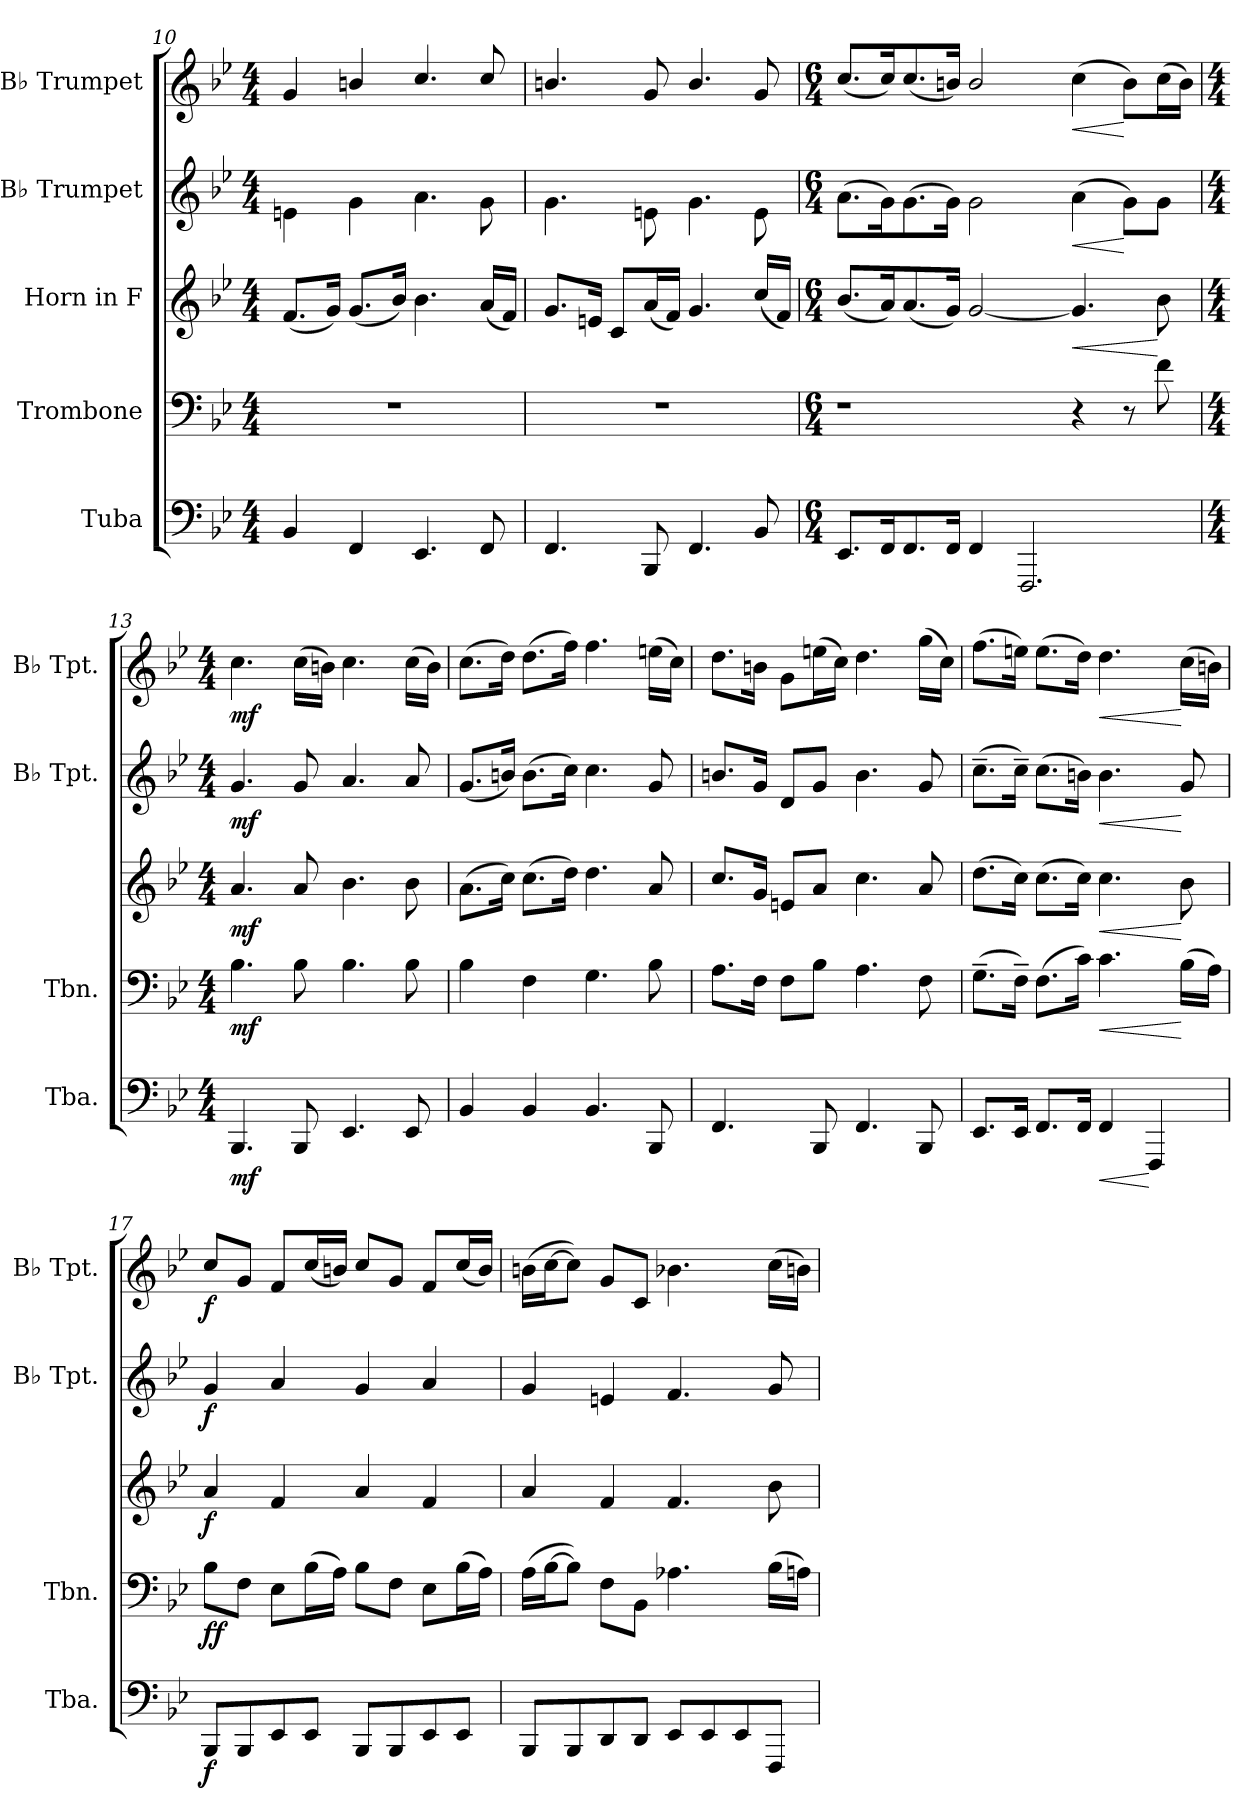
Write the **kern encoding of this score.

**kern	**dynam	**kern	**dynam	**kern	**dynam	**kern	**dynam	**kern	**dynam
*part5	*part5	*part4	*part4	*part3	*part3	*part2	*part2	*part1	*part1
*staff5	*staff5	*staff4	*staff4	*staff3	*staff3	*staff2	*staff2	*staff1	*staff1
*I"Tuba	*	*I"Trombone	*	*I"Horn in F	*	*I"B♭ Trumpet	*	*I"B♭ Trumpet	*
*I'Tba.	*	*I'Tbn.	*	*	*	*I'B♭ Tpt.	*	*I'B♭ Tpt.	*
*clefF4	*	*clefF4	*	*clefG2	*	*clefG2	*	*clefG2	*
*	*	*	*	*ITrd4c7	*	*ITrd1c2	*	*ITrd1c2	*
*k[b-e-]	*	*k[b-e-]	*	*k[b-e-a-]	*	*k[b-e-a-d-]	*	*k[b-e-a-d-]	*
*M4/4	*	*M4/4	*	*M4/4	*	*M4/4	*	*M4/4	*
=10	=10	=10	=10	=10	=10	=10	=10	=10	=10
4BB-/	.	1r	.	(8.B-/L	.	4dn\	.	4f/	.
.	.	.	.	16c/Jk)	.	.	.	.	.
4FF/	.	.	.	(8.c/L	.	4f\	.	4an/	.
.	.	.	.	16e-/Jk)	.	.	.	.	.
4.EE-/	.	.	.	4.e-\	.	4.g\	.	4.b-/	.
8FF/	.	.	.	(16d/LL	.	8f\	.	8b-/	.
.	.	.	.	16B-/JJ)	.	.	.	.	.
!!LO:PB:g=z
=11	=11	=11	=11	=11	=11	=11	=11	=11	=11
4.FF/	.	1r	.	8.c/L	.	4.f\	.	4.an/	.
.	.	.	.	16An/Jk	.	.	.	.	.
.	.	.	.	8F/L	.	.	.	.	.
8BBB-/	.	.	.	(16d/L	.	8dn\	.	8f/	.
.	.	.	.	16B-/JJ)	.	.	.	.	.
4.FF/	.	.	.	4.c/	.	4.f\	.	4.a/	.
8BB-/	.	.	.	(16f/LL	.	8d\	.	8f/	.
.	.	.	.	16B-/JJ)	.	.	.	.	.
=12	=12	=12	=12	=12	=12	=12	=12	=12	=12
*M6/4	*	*M6/4	*	*M6/4	*	*M6/4	*	*M6/4	*
8.EE-/L	.	1r	.	(8.e-/L	.	(8.g\L	.	(8.b-/L	.
16FF/K	.	.	.	16d/K)	.	16f\K)	.	16b-/K)	.
8.FF/	.	.	.	(8.d/	.	(8.f\	.	(8.b-/	.
16FF/Jk	.	.	.	16c/Jk)	.	16f\Jk)	.	16an/Jk)	.
4FF/	.	.	.	[2c/	.	2f\	.	2a/	.
2.FFF/	.	.	.	.	.	.	.	.	.
!	!	!	!	!	!LO:HP:b	!	!LO:HP:b	!	!LO:HP:b
.	.	4r	.	4.c/]	<	(4g\	<	(4b-\	<
.	.	8r	.	.	.	8f\L)	[	8a\L)	[
.	.	8f\	.	8e-\	[	8f\J	.	(16b-\L	.
.	.	.	.	.	.	.	.	16a\JJ)	.
=13	=13	=13	=13	=13	=13	=13	=13	=13	=13
*M4/4	*	*M4/4	*	*M4/4	*	*M4/4	*	*M4/4	*
!	!LO:DY:b	!	!LO:DY:b	!	!LO:DY:b	!	!LO:DY:b	!	!LO:DY:b
4.BBB-/	mf	4.B-\	mf	4.d/	mf	4.f/	mf	4.b-\	mf
8BBB-/	.	8B-\	.	8d/	.	8f/	.	(16b-\LL	.
.	.	.	.	.	.	.	.	16an\JJ)	.
4.EE-/	.	4.B-\	.	4.e-\	.	4.g/	.	4.b-\	.
8EE-/	.	8B-\	.	8e-\	.	8g/	.	(16b-\LL	.
.	.	.	.	.	.	.	.	16a\JJ)	.
!!LO:LB:g=z
=14	=14	=14	=14	=14	=14	=14	=14	=14	=14
4BB-/	.	4B-\	.	(8.d\L	.	(8.f/L	.	(8.b-\L	.
.	.	.	.	16f\Jk)	.	16an/Jk)	.	16cc\Jk)	.
4BB-/	.	4F\	.	(8.f\L	.	(8.a\L	.	(8.cc\L	.
.	.	.	.	16g\Jk)	.	16b-\Jk)	.	16ee-\Jk)	.
4.BB-/	.	4.G\	.	4.g\	.	4.b-\	.	4.ee-\	.
8BBB-/	.	8B-\	.	8d/	.	8f/	.	(16ddn\LL	.
.	.	.	.	.	.	.	.	16b-\JJ)	.
=15	=15	=15	=15	=15	=15	=15	=15	=15	=15
4.FF/	.	8.A\L	.	8.f/L	.	8.an/L	.	8.cc\L	.
.	.	16F\Jk	.	16c/Jk	.	16f/Jk	.	16an\Jk	.
.	.	8F\L	.	8An/L	.	8c/L	.	8f\L	.
8BBB-/	.	8B-\J	.	8d/J	.	8f/J	.	(16ddn\L	.
.	.	.	.	.	.	.	.	16b-\JJ)	.
4.FF/	.	4.A\	.	4.f\	.	4.a\	.	4.cc\	.
8BBB-/	.	8F\	.	8d/	.	8f/	.	(16ff\LL	.
.	.	.	.	.	.	.	.	16b-\JJ)	.
=16	=16	=16	=16	=16	=16	=16	=16	=16	=16
8.EE-/L	.	(8.G~\L	.	(8.g\L	.	(8.b-~\L	.	(8.ee-\L	.
16EE-/Jk	.	16F~\Jk)	.	16f\Jk)	.	16b-~\Jk)	.	16ddn\Jk)	.
8.FF/L	.	(8.F\L	.	(8.f\L	.	(8.b-\L	.	(8.dd\L	.
16FF/Jk	.	16c\Jk)	.	16f\Jk)	.	16an\Jk)	.	16cc\Jk)	.
!	!LO:HP:b	!	!LO:HP:b	!	!LO:HP:b	!	!LO:HP:b	!	!LO:HP:b
4FF/	<	4.c\	<	4.f\	<	4.a\	<	4.cc\	<
4FFF/	[	.	.	.	.	.	.	.	.
.	.	(16B-\LL	[	8e-\	[	8f/	[	(16b-\LL	[
.	.	16A\JJ)	.	.	.	.	.	16an\JJ)	.
!!LO:PB:g=z
=17	=17	=17	=17	=17	=17	=17	=17	=17	=17
!	!LO:DY:b	!	!LO:DY:b	!	!	!	!	!	!
!	!	!	!LO:DY:n=1:b	!	!LO:DY:b	!	!LO:DY:b	!	!LO:DY:b
8BBB-/L	f	8B-\L	f f	4d/	f	4f/	f	8b-/L	f
8BBB-/	.	8F\J	.	.	.	.	.	8f/J	.
8EE-/	.	8E-\L	.	4B-/	.	4g/	.	8e-/L	.
8EE-/J	.	(16B-\L	.	.	.	.	.	(16b-/L	.
.	.	16A\JJ)	.	.	.	.	.	16an/JJ)	.
8BBB-/L	.	8B-\L	.	4d/	.	4f/	.	8b-/L	.
8BBB-/	.	8F\J	.	.	.	.	.	8f/J	.
8EE-/	.	8E-\L	.	4B-/	.	4g/	.	8e-/L	.
8EE-/J	.	(16B-\L	.	.	.	.	.	(16b-/L	.
.	.	16A\JJ)	.	.	.	.	.	16a/JJ)	.
=18	=18	=18	=18	=18	=18	=18	=18	=18	=18
8BBB-/L	.	(16A\LL	.	4d/	.	4f/	.	(16an\LL	.
.	.	[16B-\J	.	.	.	.	.	[16b-\J	.
8BBB-/	.	8B-\J])	.	.	.	.	.	8b-\J])	.
8DD/	.	8F\L	.	4B-/	.	4dn/	.	8f/L	.
8DD/J	.	8BB-\J	.	.	.	.	.	8B-/J	.
8EE-/L	.	4.A-X\	.	4.B-/	.	4.e-/	.	4.a-X\	.
8EE-/	.	.	.	.	.	.	.	.	.
8EE-/	.	.	.	.	.	.	.	.	.
8FFF/J	.	(16B-\LL	.	8e-\	.	8f/	.	(16b-\LL	.
.	.	16An\JJ)	.	.	.	.	.	16an\JJ)	.
=	=	=	=	=	=	=	=	=	=
*-	*-	*-	*-	*-	*-	*-	*-	*-	*-
